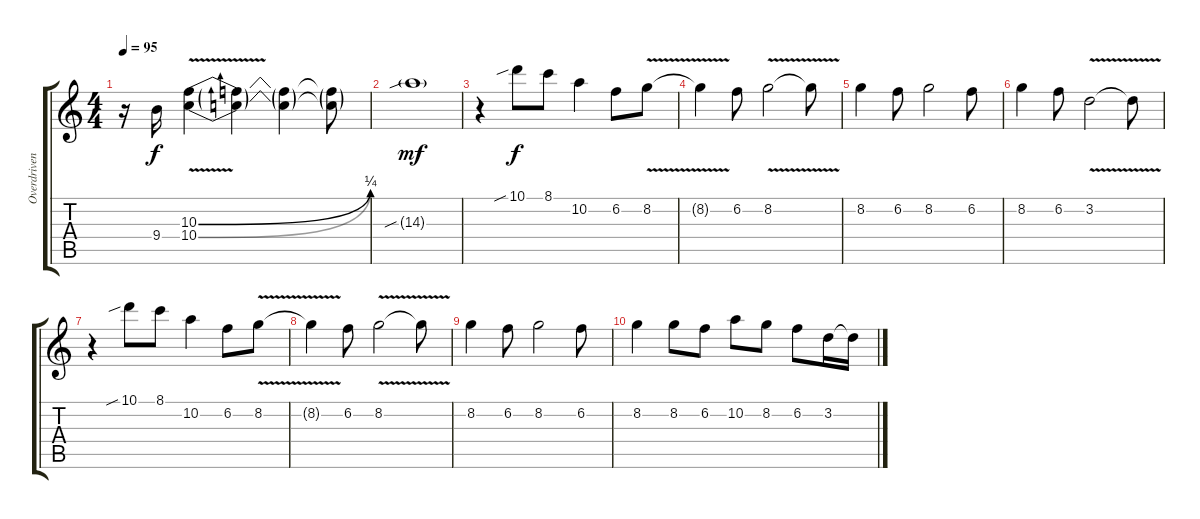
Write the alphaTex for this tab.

\track ("Overdriven Guitar" "Overdriven") {instrument overdrivenguitar}
\staff {score tabs}
\tuning (E4 B3 G3 D3 A2 E2) {hide}
\ts (4 4)
\tempo 95
\clef g2
\ks c
r.16{dy f} 9.4.16 (10.3{be (bend 0 0 60 1) v} 10.4{be (bend 0 0 60 1)}).4 (10.3{t} 10.4{t}).4 (10.3{t} 10.4{t}).4 (10.3{t} 10.4{t}).8 |
14.3{sib g}.1{dy mf} |
r.4{volume 3} 10.1{sib}.8{dy f} 8.1.8 10.2.4 6.2.8 8.2{v}.8 |
8.2{t}.4 6.2.8 8.2{v}.2 8.2{t}.8 |
8.2.4 6.2.8 8.2.2 6.2.8 |
8.2.4 6.2.8 3.2{v}.2 3.2{t}.8 |
r.4 10.1{sib}.8 8.1.8 10.2.4 6.2.8 8.2{v}.8 |
8.2{t}.4 6.2.8 8.2{v}.2 8.2{t}.8 |
8.2.4 6.2.8 8.2.2 6.2.8 |
8.2.4 8.2.8 6.2.8 10.2.8 8.2.8 6.2.8 3.2.16 3.2{t}.16
